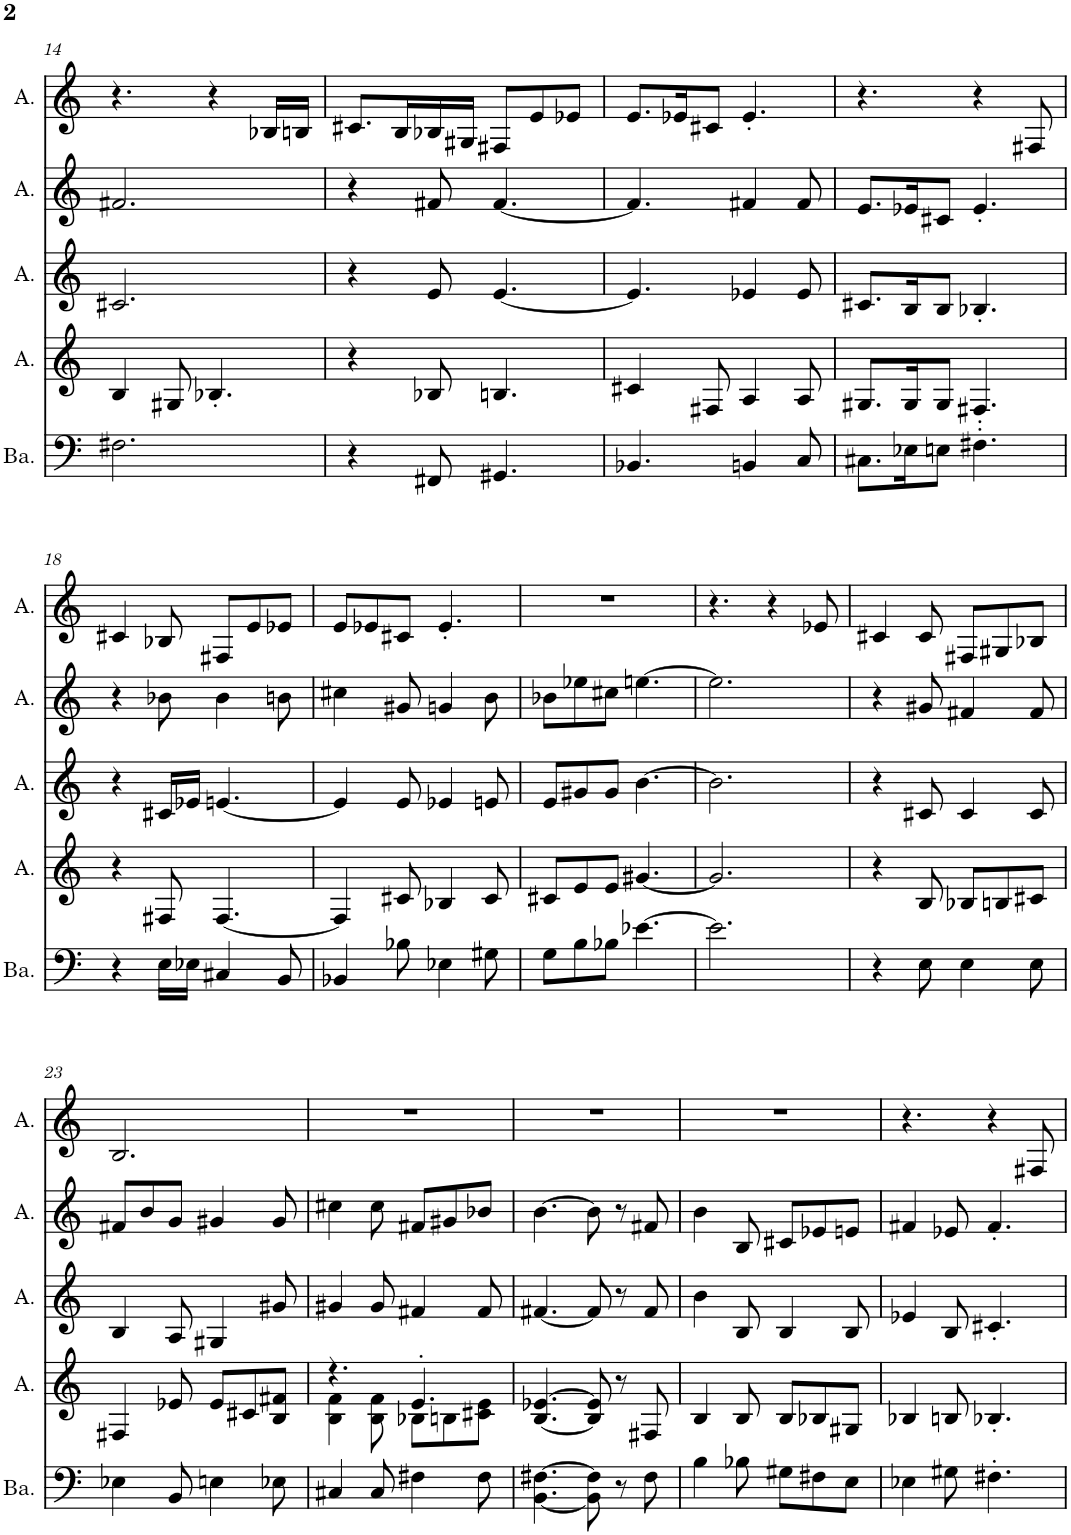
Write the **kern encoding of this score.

**kern	**kern	**kern	**kern	**kern
*part5	*part4	*part3	*part2	*part1
*staff5	*staff4	*staff3	*staff2	*staff1
*I"Bariton	*I"Alt	*I"Alt	*I"Alt	*I"Alt
*I'Ba.	*I'A.	*I'A.	*I'A.	*I'A.
!!LO:PB:g=z
*clefF4	*clefG2	*clefG2	*clefG2	*clefG2
*k[]	*k[]	*k[]	*k[]	*k[]
*M6/8	*M6/8	*M6/8	*M6/8	*M6/8
=14	=14	=14	=14	=14
2.F#X\	4B/	2.c#X/	2.f#X/	4.r
.	8G#X/	.	.	.
.	4.B-X'/	.	.	4r
.	.	.	.	16B-X/LL
.	.	.	.	16Bn/JJ
=15	=15	=15	=15	=15
4r	4r	4r	4r	8.c#X/L
.	.	.	.	16B/L
8FF#X/	8B-X/	8e/	8f#X/	16B-X/
.	.	.	.	16G#X/JJ
4.GG#X/	4.Bn/	[4.e/	[4.f#/	8F#X/L
.	.	.	.	8e/
.	.	.	.	8e-X/J
=16	=16	=16	=16	=16
4.BB-X/	4c#X/	4.e/]	4.f#/]	8.e/L
.	.	.	.	16e-X/K
.	8F#X/	.	.	8c#X/J
4BBn/	4A/	4e-X/	4f#X/	4.e-'/
8C/	8A/	8e-/	8f#/	.
=17	=17	=17	=17	=17
8.C#X\L	8.G#X/L	8.c#X/L	8.e/L	4.r
16E-X\K	16G#/K	16B/K	16e-X/K	.
8En\J	8G#/J	8B/J	8c#X/J	.
4.F#X'\	4.F#X'/	4.B-X'/	4.e-'/	4r
.	.	.	.	8F#X/
!!LO:LB:g=z
=18	=18	=18	=18	=18
4r	4r	4r	4r	4c#X/
16E\LL	8F#X/	16c#X/LL	8b-X\	8B-X/
16E-X\JJ	.	16e-X/JJ	.	.
4C#X/	[4.F#/	[4.en/	4b-\	8F#X/L
.	.	.	.	8e/
8BB/	.	.	8bn\	8e-X/J
=19	=19	=19	=19	=19
4BB-X/	4F#/]	4e/]	4cc#X\	8e/L
.	.	.	.	8e-X/
8B-X\	8c#X/	8e/	8g#X/	8c#X/J
4E-X\	4B-X/	4e-X/	4gn/	4.e-'/
8G#X\	8c#/	8en/	8b\	.
=20	=20	=20	=20	=20
8G\L	8c#X/L	8e/L	8b-X\L	2.r
8B\	8e/	8g#X/	8ee-X\	.
8B-X\J	8e/J	8g#/J	8cc#X\J	.
[4.e-X\	[4.g#X/	[4.b\	[4.een\	.
=21	=21	=21	=21	=21
2.e-\]	2.g#/]	2.b\]	2.ee\]	4.r
.	.	.	.	4r
.	.	.	.	8e-X/
=22	=22	=22	=22	=22
4r	4r	4r	4r	4c#X/
8E\	8B/	8c#X/	8g#X/	8c#/
4E\	8B-X/L	4c#/	4f#X/	8F#X/L
.	8Bn/	.	.	8G#X/
8E\	8c#X/J	8c#/	8f#/	8B-X/J
!!LO:LB:g=z
=23	=23	=23	=23	=23
4E-X\	4F#X/	4B/	8f#X/L	2.B/
.	.	.	8b/	.
8BB/	8e-X/	8A/	8g/J	.
4En\	8e-/L	4G#X/	4g#X/	.
.	8c#X/	.	.	.
8E-X\	8B/ 8f#X/J	8g#X/	8g#/	.
=24	=24	=24	=24	=24
*	*^	*	*	*
4C#X/	4.r	4B\ 4f\	4g#X/	4cc#X\	2.r
8C#/	.	8B\ 8f\	8g#/	8cc#\	.
4F#X\	4.e'/	8B-X\L	4f#X/	8f#X/L	.
.	.	8Bn\	.	8g#X/	.
8F#\	.	8c#X\ 8e\J	8f#/	8b-X/J	.
*	*v	*v	*	*	*
=25	=25	=25	=25	=25
[4.BB\ [4.F#X\	[4.B/ [4.e-X/	[4.f#X/	[4.b\	2.r
8BB\] 8F#\]	8B/] 8e-/]	8f#/]	8b\]	.
8r	8r	8r	8r	.
8F#\	8F#X/	8f#/	8f#X/	.
=26	=26	=26	=26	=26
4B\	4B/	4b\	4b\	2.r
8B-X\	8B/	8B/	8B/	.
8G#X\L	8B/L	4B/	8c#X/L	.
8F#X\	8B-X/	.	8e-X/	.
8E\J	8G#X/J	8B/	8en/J	.
=27	=27	=27	=27	=27
4E-X\	4B-X/	4e-X/	4f#X/	4.r
8G#X\	8Bn/	8B/	8e-X/	.
4.F#X'\	4.B-X'/	4.c#X'/	4.f#'/	4r
.	.	.	.	8F#X/
=	=	=	=	=
*-	*-	*-	*-	*-
